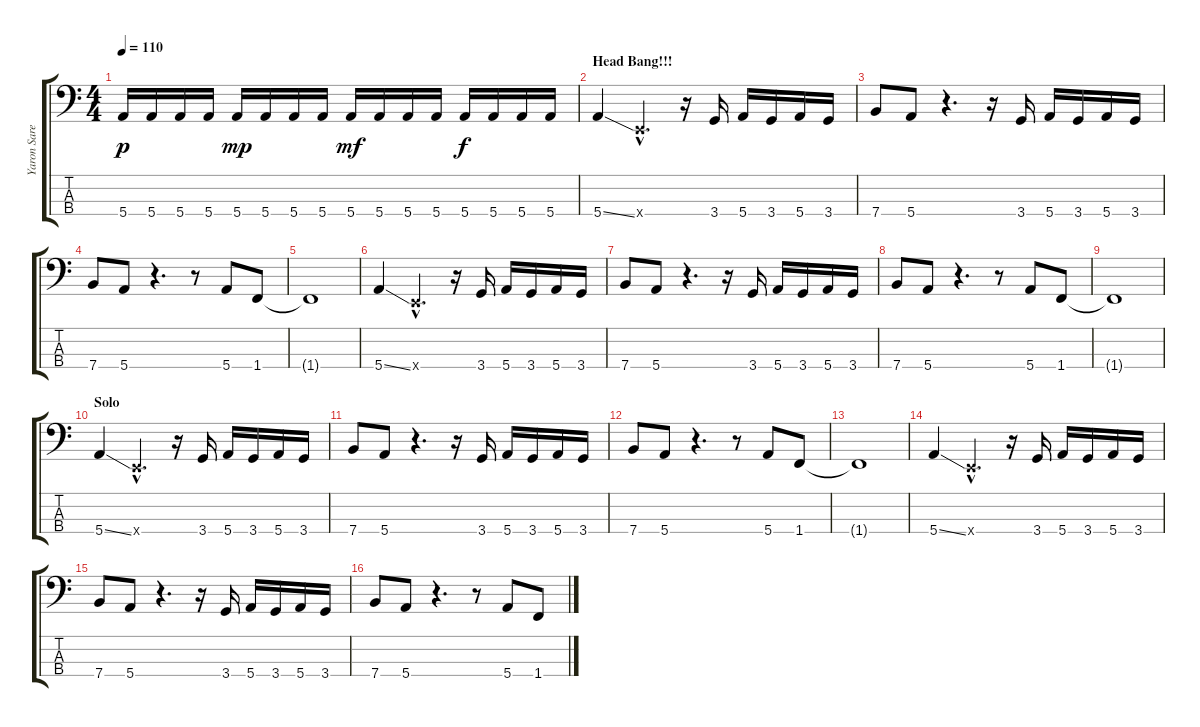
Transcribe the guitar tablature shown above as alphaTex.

\track ("Yaron Sarel" "Yaron Sare") {instrument electricbassfinger}
\staff {score tabs}
\tuning (G2 D2 A1 E1) {hide}
\ts (4 4)
\tempo 110
\clef f4
\ks c
5.4.16{dy p instrument electricbassfinger} 5.4.16 5.4.16 5.4.16 5.4.16{dy mp} 5.4.16 5.4.16 5.4.16 5.4.16{dy mf} 5.4.16 5.4.16 5.4.16 5.4.16{dy f} 5.4.16 5.4.16 5.4.16 |
\section ("" "Head Bang!!!")
5.4{ss}.4 0.4{hac x}.4{d} r.16 3.4.16 5.4.16 3.4.16 5.4.16 3.4.16 |
7.4.8 5.4.8 r.4{d} r.16 3.4.16 5.4.16 3.4.16 5.4.16 3.4.16 |
7.4.8 5.4.8 r.4{d} r.8 5.4.8 1.4.8 |
1.4{t}.1 |
5.4{ss}.4 0.4{hac x}.4{d} r.16 3.4.16 5.4.16 3.4.16 5.4.16 3.4.16 |
7.4.8 5.4.8 r.4{d} r.16 3.4.16 5.4.16 3.4.16 5.4.16 3.4.16 |
7.4.8 5.4.8 r.4{d} r.8 5.4.8 1.4.8 |
1.4{t}.1 |
\section ("" "Solo")
5.4{ss}.4 0.4{hac x}.4{d} r.16 3.4.16 5.4.16 3.4.16 5.4.16 3.4.16 |
7.4.8 5.4.8 r.4{d} r.16 3.4.16 5.4.16 3.4.16 5.4.16 3.4.16 |
7.4.8 5.4.8 r.4{d} r.8 5.4.8 1.4.8 |
1.4{t}.1 |
5.4{ss}.4 0.4{hac x}.4{d} r.16 3.4.16 5.4.16 3.4.16 5.4.16 3.4.16 |
7.4.8 5.4.8 r.4{d} r.16 3.4.16 5.4.16 3.4.16 5.4.16 3.4.16 |
7.4.8 5.4.8 r.4{d} r.8 5.4.8 1.4.8
